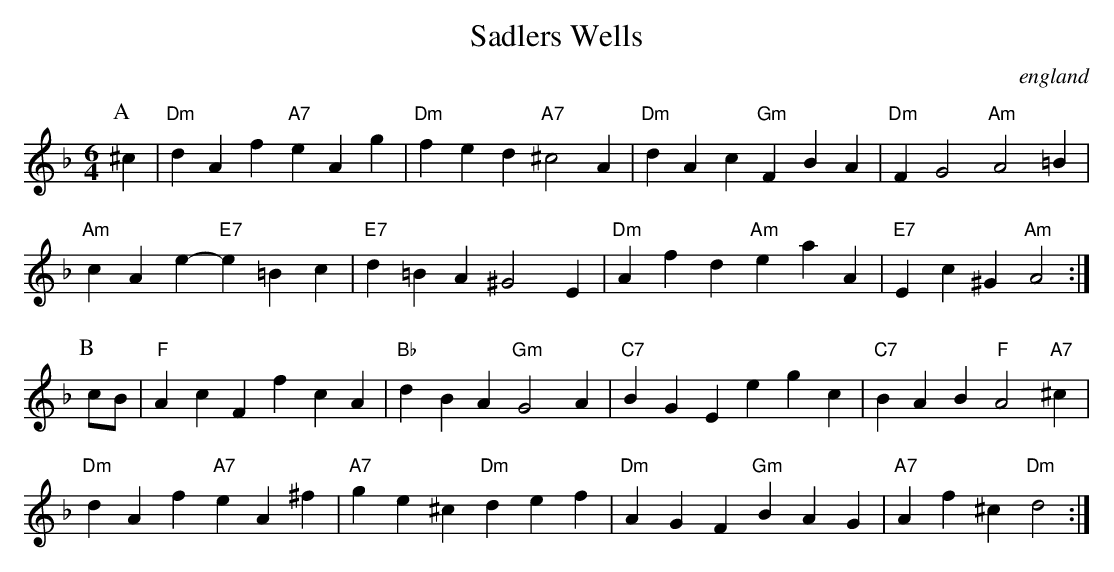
X:1
T:Sadlers Wells
O:england
M:6/4
L:1/4
K:Dm
P:A
^c|"Dm"dAf "A7"eAg|"Dm"fed "A7"^c2A|"Dm"dAc "Gm"FBA|"Dm"FG2 "Am"A2=B|
"Am"cAe -"E7"e=Bc|"E7"d=BA ^G2E|"Dm"Afd "Am"eaA|"E7"Ec^G "Am"A2:|
P:B
c/2B/2|"F"AcF fcA|"Bb"dBA "Gm"G2A|"C7"BGE egc|"C7"BAB "F"A2"A7"^c|
"Dm"dAf "A7"eA^f|"A7"ge^c "Dm"def|"Dm"AGF "Gm"BAG|"A7"Af^c "Dm"d2:|
